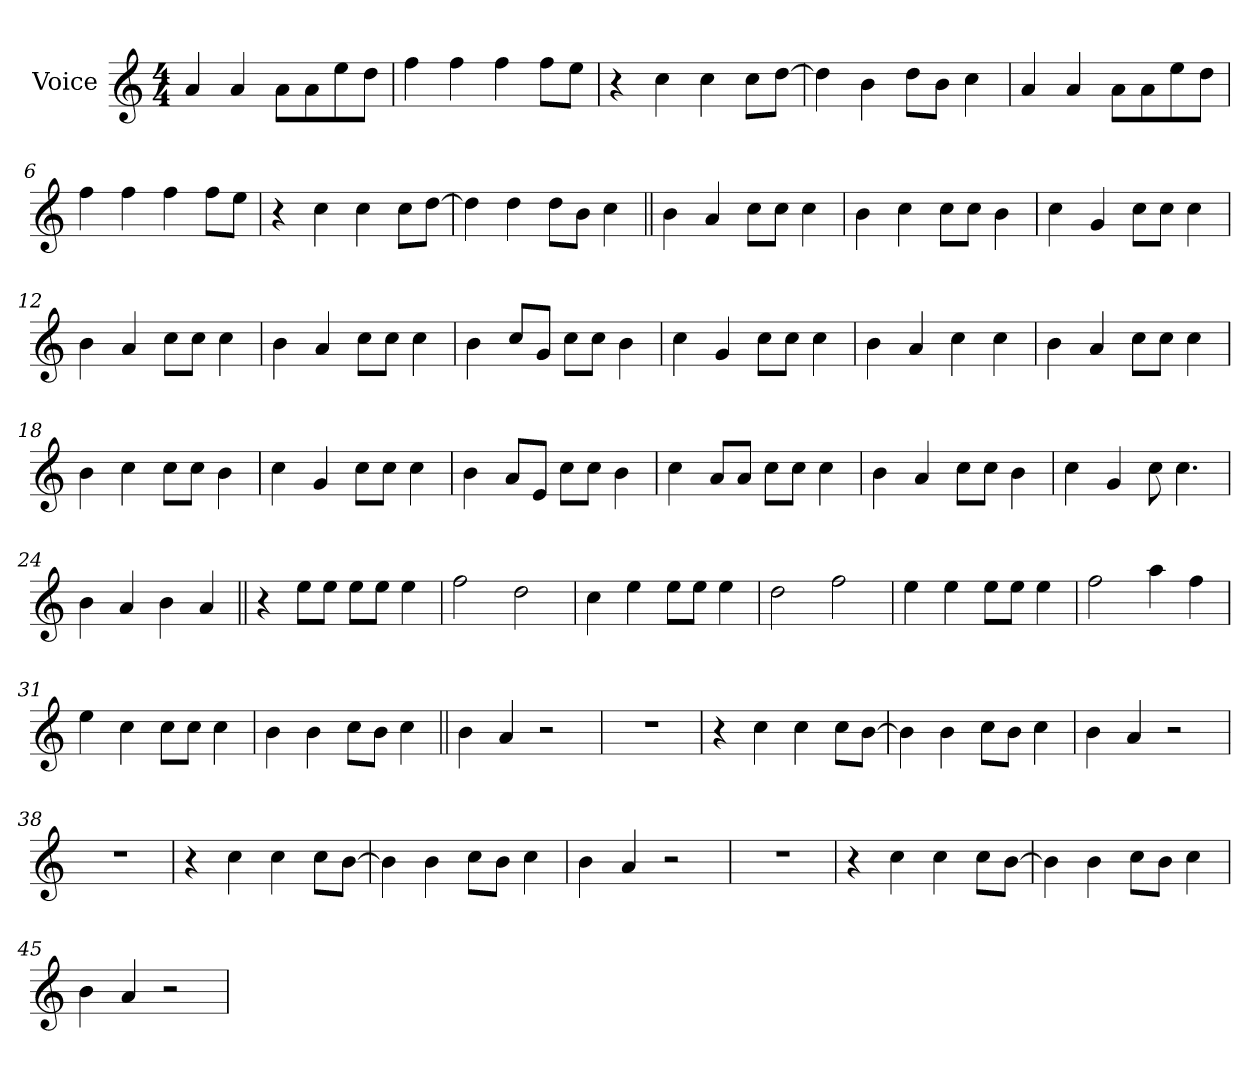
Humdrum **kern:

**kern
*part1
*staff1
*I"Voice
*I'Vc.
*clefG2
*k[]
*M4/4
*MM150
=1
4a!
4a!
8a!L
8a!
8ee!
8dd!J
=2
4ff!
4ff!
4ff!
8ff!L
8ee!J
=3
4r
4cc!
4cc!
8cc!L
[8dd!J
=4
4dd!]
4b!
8dd!L
8b!J
4cc!
=5
4a!
4a!
8a!L
8a!
8ee!
8dd!J
=6
4ff!
4ff!
4ff!
8ff!L
8ee!J
=7
4r
4cc!
4cc!
8cc!L
[8dd!J
=8
4dd!]
4dd!
8dd!L
8b!J
4cc
=9||
4b
4a
8ccL
8ccJ
4cc
=10
4b
4cc
8ccL
8ccJ
4b
=11
4cc
4g
8ccL
8ccJ
4cc
=12
4b
4a
8ccL
8ccJ
4cc
=13
4b
4a
8ccL
8ccJ
4cc
=14
4b
8ccL
8gJ
8ccL
8ccJ
4b
=15
4cc
4g
8ccL
8ccJ
4cc
=16
4b
4a
4cc
4cc
=17
4b
4a
8ccL
8ccJ
4cc
=18
4b
4cc
8ccL
8ccJ
4b
=19
4cc
4g
8ccL
8ccJ
4cc
=20
4b
8aL
8eJ
8ccL
8ccJ
4b
=21
4cc
8aL
8aJ
8ccL
8ccJ
4cc
=22
4b
4a
8ccL
8ccJ
4b
=23
4cc
4g
8cc
4.cc
=24
4b
4a
4b!
4a!
=25||
4r
8eeL
8eeJ
8eeL
8eeJ
4ee
=26
2ff
2dd!
=27
4cc!
4ee
8eeL
8eeJ
4ee
=28
2dd
2ff!
=29
4ee!
4ee
8eeL
8eeJ
4ee
=30
2ff
4aa!
4ff!
=31
4ee!
4cc
8ccL
8ccJ
4cc
=32
4b
4b
8ccL
8bJ
4cc
=33||
4b
4a
2r
=34
1r
=35
4r
4cc
4cc
8ccL
[8bJ
=36
4b]
4b
8ccL
8bJ
4cc
=37
4b
4a
2r
=38
1r
=39
4r
4cc
4cc
8ccL
[8bJ
=40
4b]
4b
8ccL
8bJ
4cc
=41
4b
4a
2r
=42
1r
=43
4r
4cc
4cc
8ccL
[8bJ
=44
4b]
4b
8ccL
8bJ
4cc
=45
4b
4a
2r
=
*-
